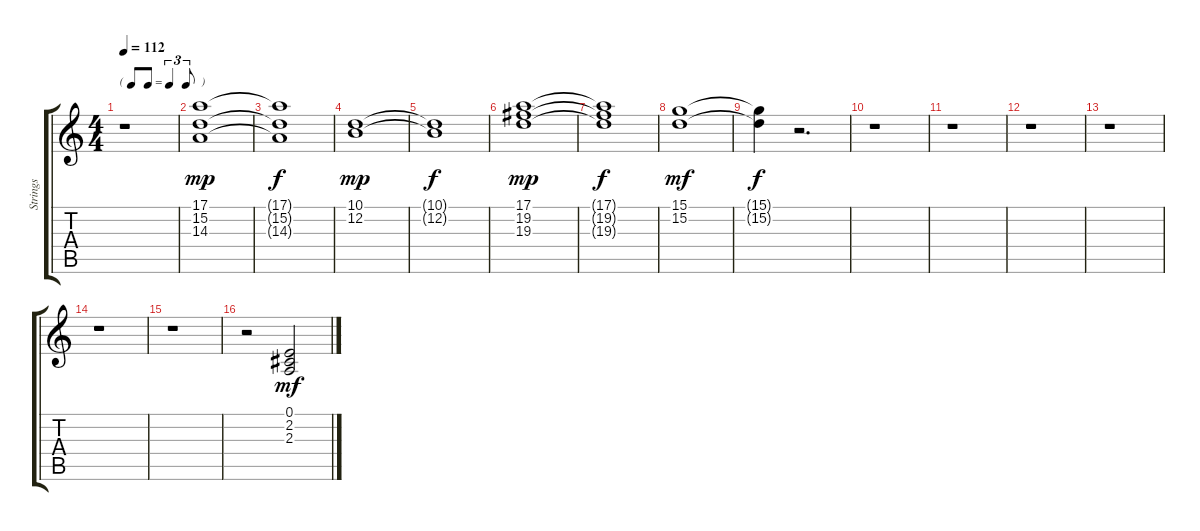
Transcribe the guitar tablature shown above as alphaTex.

\track ("Strings" "Strings") {instrument stringensemble1}
\staff {score tabs}
\tuning (E4 B3 G3 D3 A2 E2) {hide}
\ts (4 4)
\tf triplet8th
\tempo 112
\clef g2
\ks c
r.1{dy mp instrument stringensemble1} |
(17.1 15.2 14.3).1 |
(17.1{t} 15.2{t} 14.3{t}).1{dy f} |
(10.1 12.2).1{dy mp} |
(10.1{t} 12.2{t}).1{dy f} |
(17.1 19.2 19.3).1{dy mp} |
(17.1{t} 19.2{t} 19.3{t}).1{dy f} |
(15.1 15.2).1{dy mf} |
(15.1{t} 15.2{t}).4{dy f} r.2{d} |
r.1 |
r.1 |
r.1 |
r.1 |
r.1 |
r.1 |
r.2 (0.1 2.2 2.3).2{dy mf}
